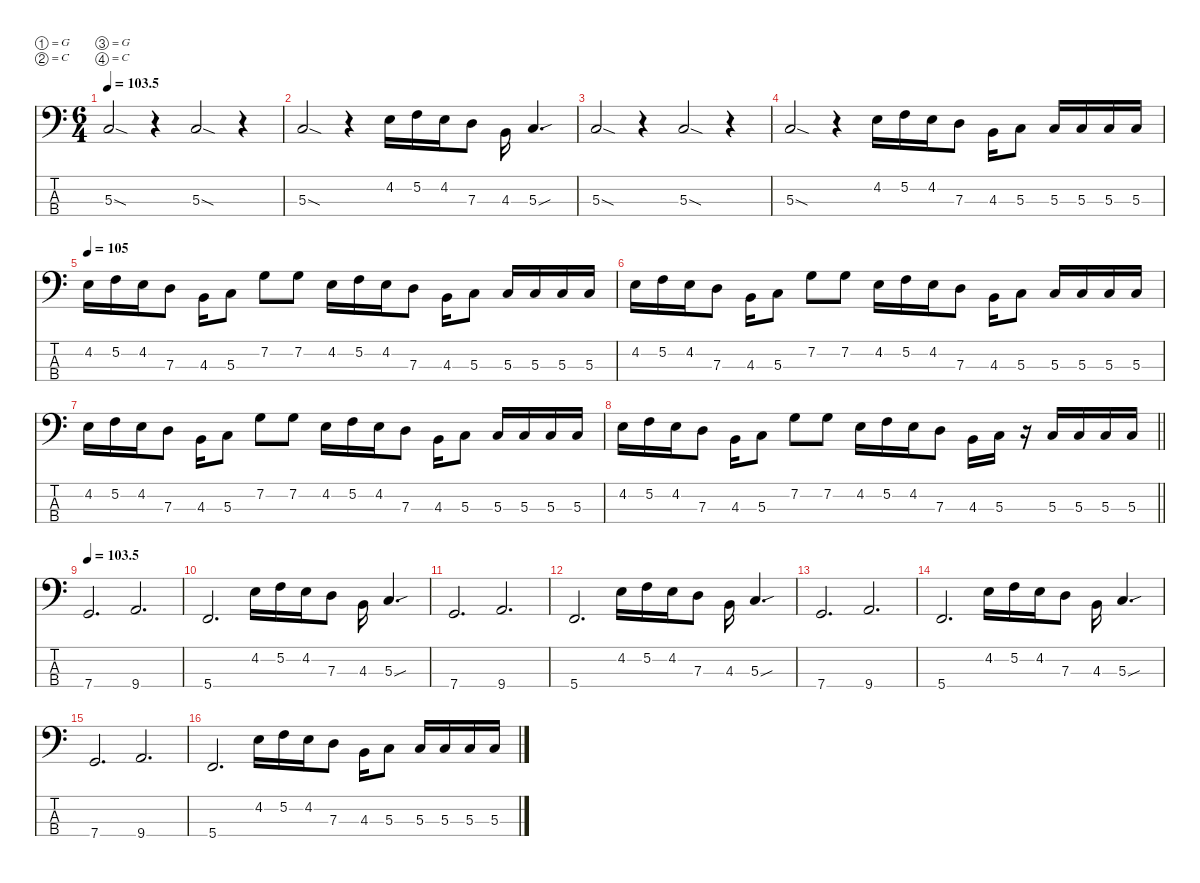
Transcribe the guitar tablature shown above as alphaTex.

\defaultSystemsLayout 4
\hideDynamics
\bracketExtendMode nobrackets
\singleTrackTrackNamePolicy hidden
\multiTrackTrackNamePolicy hidden
\firstSystemTrackNameMode fullname
\firstSystemTrackNameOrientation horizontal
\otherSystemsTrackNameOrientation horizontal
\track ("Craig McFarland" "fl.bs.") {defaultSystemsLayout 4 instrument fretlessbass}
\staff {score tabs}
\tuning (G2 C2 G1 C1)
\ts (6 4)
\tempo
103.5
\accidentals auto
\clef f4
\ottava regular
\simile none
\ks c
5.3{sod}.2{dy f beam Up} r.4{beam Up} 5.3{sod}.2{beam Up} r.4{beam Up} |
5.3{sod}.2{beam Up} r.4{beam Up} 4.2.16{beam Down} 5.2.16{beam Down} 4.2.16{beam Down} 7.3.8{beam Down} 4.3.16{beam Down} 5.3{sou}.4{d beam Up} |
5.3{sod}.2{beam Up} r.4{beam Up} 5.3{sod}.2{beam Up} r.4{beam Up} |
5.3{sod}.2{beam Up} r.4{beam Up} 4.2.16{beam Down} 5.2.16{beam Down} 4.2.16{beam Down} 7.3.8{beam Down} 4.3.16{beam Down} 5.3.8{beam Up} 5.3.16{beam Up} 5.3.16{beam Up} 5.3.16{beam Up} 5.3.16{beam Up} |
\tempo 105
4.2.16{beam Down} 5.2.16{beam Down} 4.2.16{beam Down} 7.3.8{beam Down} 4.3.16{beam Down} 5.3.8{beam Down} 7.2.8{beam Down} 7.2.8{beam Down} 4.2.16{beam Down} 5.2.16{beam Down} 4.2.16{beam Down} 7.3.8{beam Down} 4.3.16{beam Down} 5.3.8{beam Up} 5.3.16{beam Up} 5.3.16{beam Up} 5.3.16{beam Up} 5.3.16{beam Up} |
4.2.16{beam Down} 5.2.16{beam Down} 4.2.16{beam Down} 7.3.8{beam Down} 4.3.16{beam Down} 5.3.8{beam Down} 7.2.8{beam Down} 7.2.8{beam Down} 4.2.16{beam Down} 5.2.16{beam Down} 4.2.16{beam Down} 7.3.8{beam Down} 4.3.16{beam Down} 5.3.8{beam Up} 5.3.16{beam Up} 5.3.16{beam Up} 5.3.16{beam Up} 5.3.16{beam Up} |
4.2.16{beam Down} 5.2.16{beam Down} 4.2.16{beam Down} 7.3.8{beam Down} 4.3.16{beam Down} 5.3.8{beam Down} 7.2.8{beam Down} 7.2.8{beam Down} 4.2.16{beam Down} 5.2.16{beam Down} 4.2.16{beam Down} 7.3.8{beam Down} 4.3.16{beam Down} 5.3.8{beam Up} 5.3.16{beam Up} 5.3.16{beam Up} 5.3.16{beam Up} 5.3.16{beam Up} |
\barLineRight lightlight
4.2.16{beam Down} 5.2.16{beam Down} 4.2.16{beam Down} 7.3.8{beam Down} 4.3.16{beam Down} 5.3.8{beam Down} 7.2.8{beam Down} 7.2.8{beam Down} 4.2.16{beam Down} 5.2.16{beam Down} 4.2.16{beam Down} 7.3.8{beam Down} 4.3.16{beam Down} 5.3.16{beam Up} r.16{beam Up} 5.3.16{beam Up} 5.3.16{beam Up} 5.3.16{beam Up} 5.3.16{beam Up} |
\tempo
103.5 7.4.2{d beam Up} 9.4.2{d beam Up} |
5.4.2{d beam Up} 4.2.16{beam Down} 5.2.16{beam Down} 4.2.16{beam Down} 7.3.8{beam Down} 4.3.16{beam Down} 5.3{sou}.4{d beam Up} |
7.4.2{d beam Up} 9.4.2{d beam Up} |
5.4.2{d beam Up} 4.2.16{beam Down} 5.2.16{beam Down} 4.2.16{beam Down} 7.3.8{beam Down} 4.3.16{beam Down} 5.3{sou}.4{d beam Up} |
7.4.2{d beam Up} 9.4.2{d beam Up} |
5.4.2{d beam Up} 4.2.16{beam Down} 5.2.16{beam Down} 4.2.16{beam Down} 7.3.8{beam Down} 4.3.16{beam Down} 5.3{sou}.4{d beam Up} |
7.4.2{d beam Up} 9.4.2{d beam Up} |
5.4.2{d beam Up} 4.2.16{beam Down} 5.2.16{beam Down} 4.2.16{beam Down} 7.3.8{beam Down} 4.3.16{beam Down} 5.3.8{beam Up} 5.3.16{beam Up} 5.3.16{beam Up} 5.3.16{beam Up} 5.3.16{beam Up}
